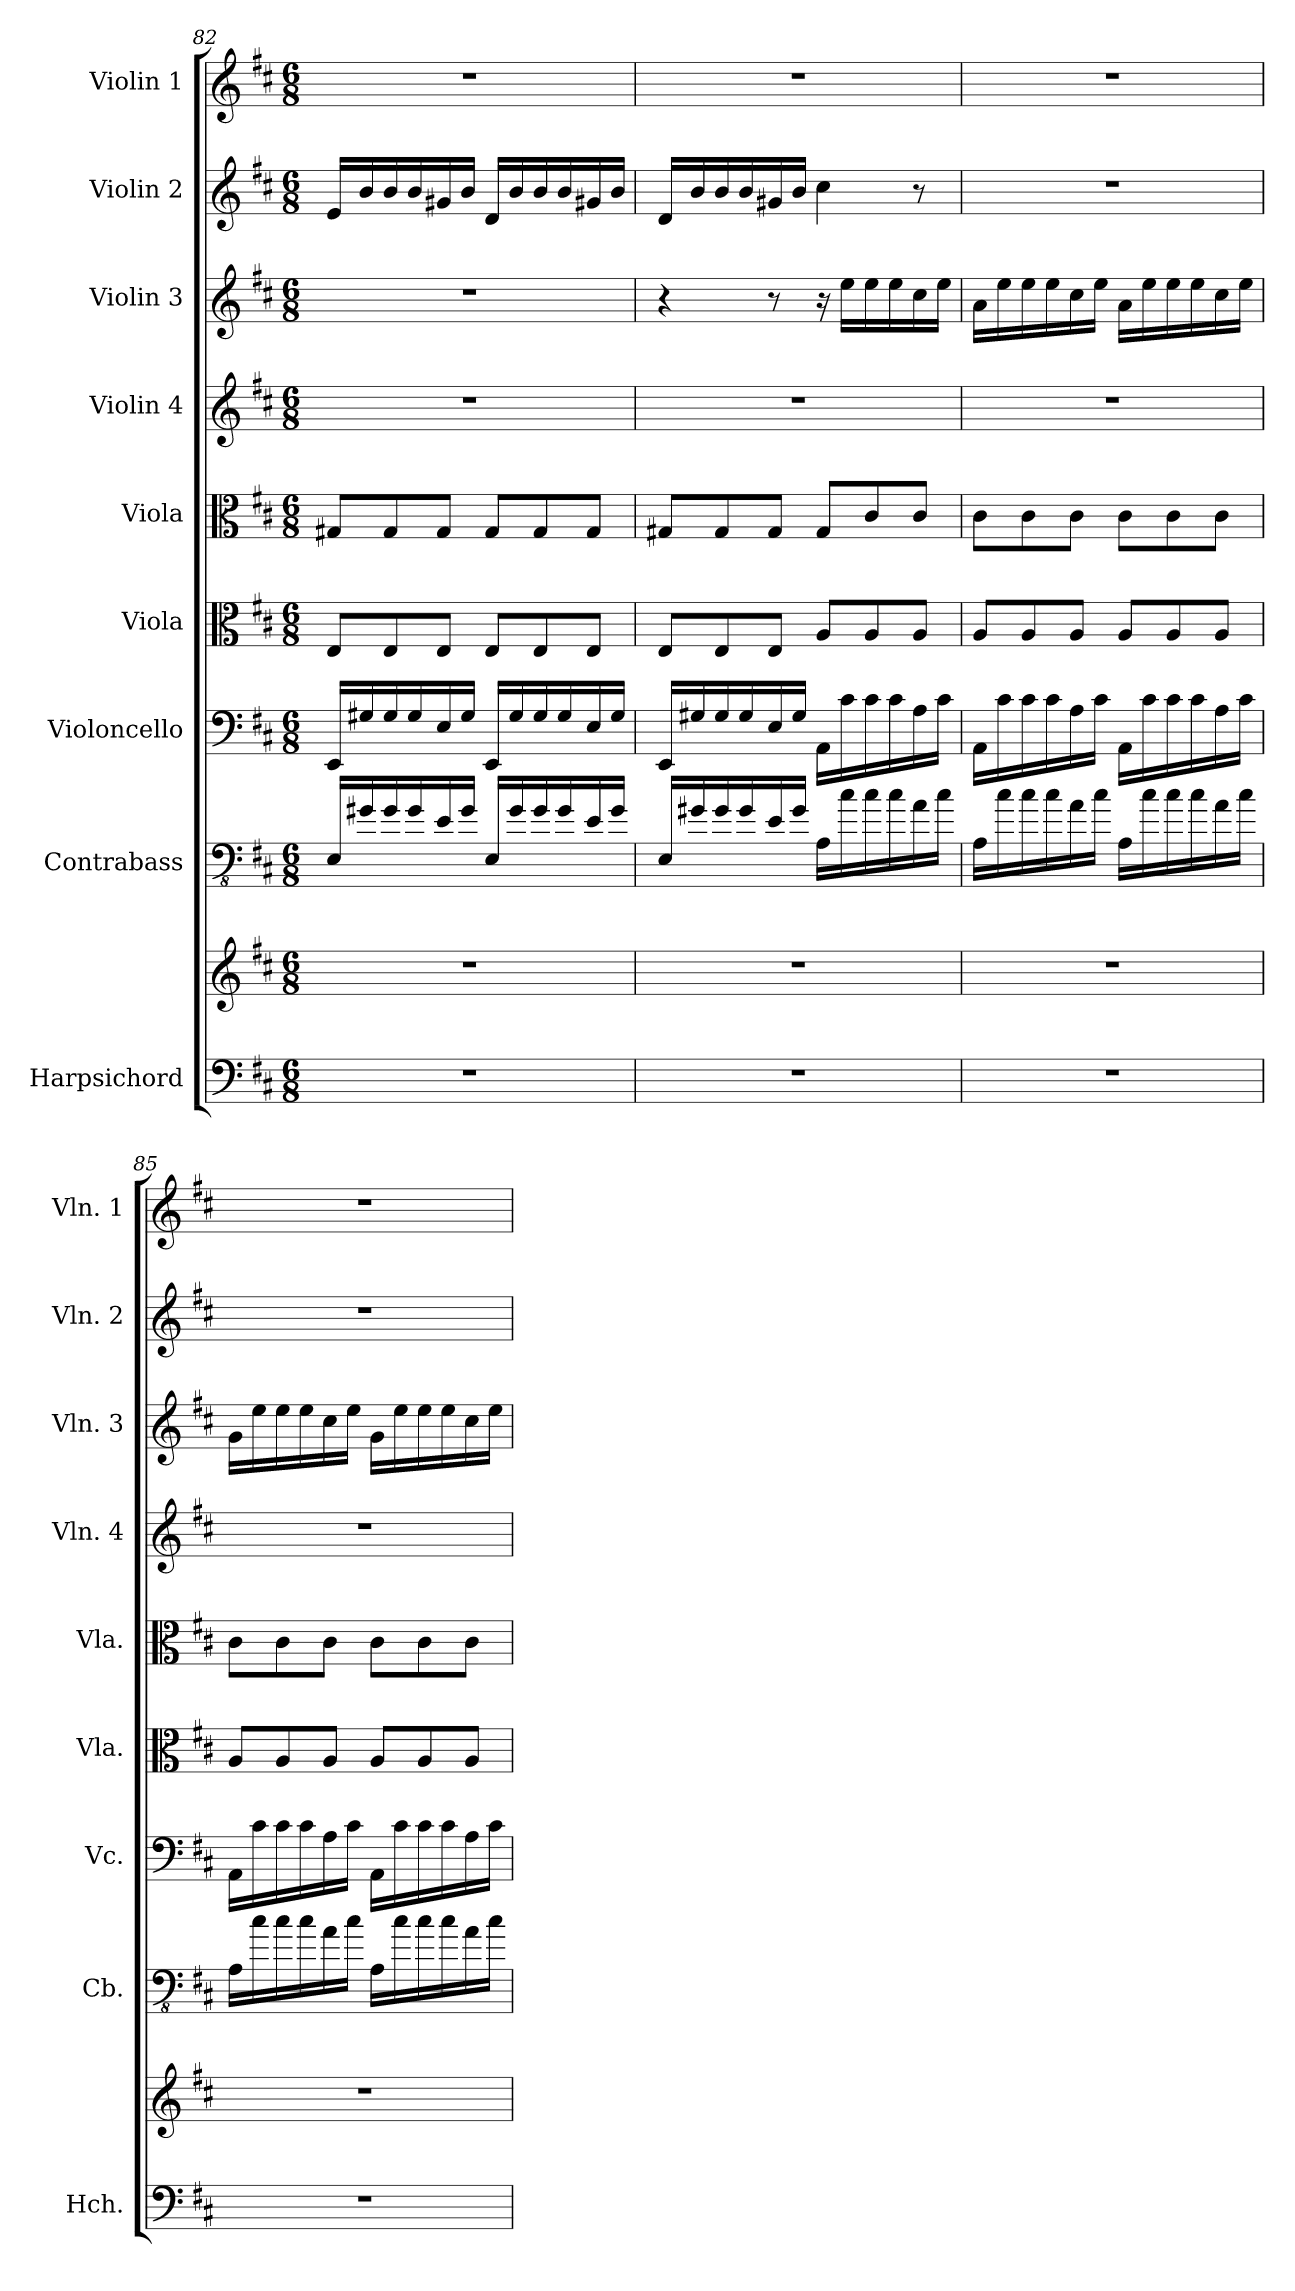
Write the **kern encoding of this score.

**kern	**kern	**kern	**kern	**kern	**kern	**kern	**kern	**kern	**kern
*part9	*part9	*part8	*part7	*part6	*part5	*part4	*part3	*part2	*part1
*staff10	*staff9	*staff8	*staff7	*staff6	*staff5	*staff4	*staff3	*staff2	*staff1
*I"Harpsichord	*	*I"Contrabass	*I"Violoncello	*I"Viola	*I"Viola	*I"Violin 4	*I"Violin 3	*I"Violin 2	*I"Violin 1
*I'Hch.	*	*I'Cb.	*I'Vc.	*I'Vla.	*I'Vla.	*I'Vln. 4	*I'Vln. 3	*I'Vln. 2	*I'Vln. 1
*clefF4	*clefG2	*clefFv4	*clefF4	*clefC3	*clefC3	*clefG2	*clefG2	*clefG2	*clefG2
*	*	*ITrd7c12	*	*	*	*	*	*	*
*k[f#c#]	*k[f#c#]	*k[f#c#]	*k[f#c#]	*k[f#c#]	*k[f#c#]	*k[f#c#]	*k[f#c#]	*k[f#c#]	*k[f#c#]
*M6/8	*M6/8	*M6/8	*M6/8	*M6/8	*M6/8	*M6/8	*M6/8	*M6/8	*M6/8
=82	=82	=82	=82	=82	=82	=82	=82	=82	=82
2.r	2.r	16EEE/LL	16EE/LL	8E/L	8G#X/L	2.r	2.r	16e/LL	2.r
.	.	16GG#X/	16G#X/	.	.	.	.	16b/	.
.	.	16GG#/	16G#/	8E/	8G#/	.	.	16b/	.
.	.	16GG#/	16G#/	.	.	.	.	16b/	.
.	.	16EE/	16E/	8E/J	8G#/J	.	.	16g#X/	.
.	.	16GG#/JJ	16G#/JJ	.	.	.	.	16b/JJ	.
.	.	16EEE/LL	16EE/LL	8E/L	8G#/L	.	.	16d/LL	.
.	.	16GG#/	16G#/	.	.	.	.	16b/	.
.	.	16GG#/	16G#/	8E/	8G#/	.	.	16b/	.
.	.	16GG#/	16G#/	.	.	.	.	16b/	.
.	.	16EE/	16E/	8E/J	8G#/J	.	.	16g#X/	.
.	.	16GG#/JJ	16G#/JJ	.	.	.	.	16b/JJ	.
!!LO:PB:g=z
=83	=83	=83	=83	=83	=83	=83	=83	=83	=83
2.r	2.r	16EEE/LL	16EE/LL	8E/L	8G#X/L	2.r	4r	16d/LL	2.r
.	.	16GG#X/	16G#X/	.	.	.	.	16b/	.
.	.	16GG#/	16G#/	8E/	8G#/	.	.	16b/	.
.	.	16GG#/	16G#/	.	.	.	.	16b/	.
.	.	16EE/	16E/	8E/J	8G#/J	.	8r	16g#X/	.
.	.	16GG#/JJ	16G#/JJ	.	.	.	.	16b/JJ	.
.	.	16AAA\LL	16AA\LL	8A/L	8G#/L	.	16r	4cc#\	.
.	.	16C#\	16c#\	.	.	.	16ee\LL	.	.
.	.	16C#\	16c#\	8A/	8c#/	.	16ee\	.	.
.	.	16C#\	16c#\	.	.	.	16ee\	.	.
.	.	16AA\	16A\	8A/J	8c#/J	.	16cc#\	8r	.
.	.	16C#\JJ	16c#\JJ	.	.	.	16ee\JJ	.	.
=84	=84	=84	=84	=84	=84	=84	=84	=84	=84
2.r	2.r	16AAA\LL	16AA\LL	8A/L	8c#\L	2.r	16a\LL	2.r	2.r
.	.	16C#\	16c#\	.	.	.	16ee\	.	.
.	.	16C#\	16c#\	8A/	8c#\	.	16ee\	.	.
.	.	16C#\	16c#\	.	.	.	16ee\	.	.
.	.	16AA\	16A\	8A/J	8c#\J	.	16cc#\	.	.
.	.	16C#\JJ	16c#\JJ	.	.	.	16ee\JJ	.	.
.	.	16AAA\LL	16AA\LL	8A/L	8c#\L	.	16a\LL	.	.
.	.	16C#\	16c#\	.	.	.	16ee\	.	.
.	.	16C#\	16c#\	8A/	8c#\	.	16ee\	.	.
.	.	16C#\	16c#\	.	.	.	16ee\	.	.
.	.	16AA\	16A\	8A/J	8c#\J	.	16cc#\	.	.
.	.	16C#\JJ	16c#\JJ	.	.	.	16ee\JJ	.	.
=85	=85	=85	=85	=85	=85	=85	=85	=85	=85
2.r	2.r	16AAA\LL	16AA\LL	8A/L	8c#\L	2.r	16g\LL	2.r	2.r
.	.	16C#\	16c#\	.	.	.	16ee\	.	.
.	.	16C#\	16c#\	8A/	8c#\	.	16ee\	.	.
.	.	16C#\	16c#\	.	.	.	16ee\	.	.
.	.	16AA\	16A\	8A/J	8c#\J	.	16cc#\	.	.
.	.	16C#\JJ	16c#\JJ	.	.	.	16ee\JJ	.	.
.	.	16AAA\LL	16AA\LL	8A/L	8c#\L	.	16g\LL	.	.
.	.	16C#\	16c#\	.	.	.	16ee\	.	.
.	.	16C#\	16c#\	8A/	8c#\	.	16ee\	.	.
.	.	16C#\	16c#\	.	.	.	16ee\	.	.
.	.	16AA\	16A\	8A/J	8c#\J	.	16cc#\	.	.
.	.	16C#\JJ	16c#\JJ	.	.	.	16ee\JJ	.	.
=	=	=	=	=	=	=	=	=	=
*-	*-	*-	*-	*-	*-	*-	*-	*-	*-
